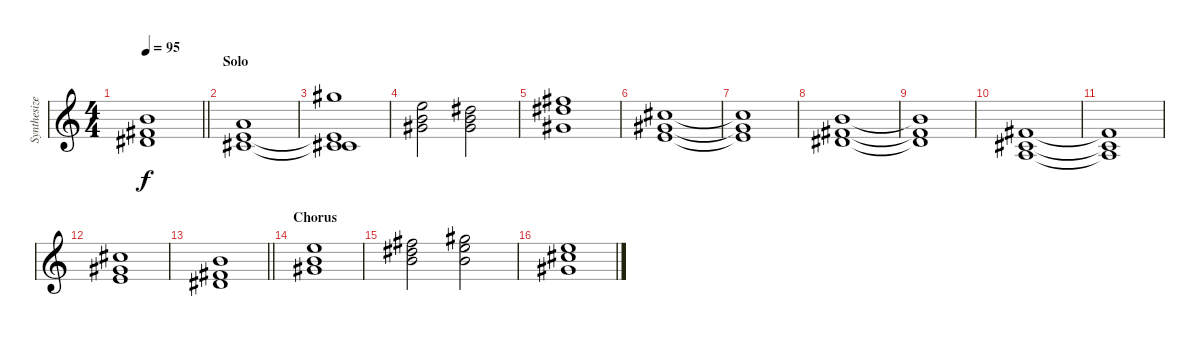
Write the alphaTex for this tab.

\track ("Synthesizer" "Synthesize") {instrument stringensemble1}
\staff {score}
\tuning (E4 B3 G3 D3 A2 E2 B1) {hide}
\ts (4 4)
\tempo 95
\clef g2
\barLineRight lightlight
\ks c
(7.1 7.2 8.3).1{dy f} |
\section ("" "Solo")
(5.1 5.2 6.3).1 |
(16.1 5.2{t} 6.3{t} 11.4).1 |
(12.1 12.2 13.3).2 (11.1 12.2 13.3).2 |
(14.1 16.2 13.3).1 |
(9.1 9.2 9.3).1 |
(9.1{t} 9.2{t} 9.3{t}).1 |
(7.1 7.2 8.3).1 |
(7.1{t} 7.2{t} 8.3{t}).1 |
(2.1 2.2 2.3).1 |
(2.1{t} 2.2{t} 2.3{t}).1 |
(9.1 9.2 9.3).1 |
\barLineRight lightlight
(7.1 7.2 8.3).1 |
\section ("" "Chorus")
(12.1 12.2 13.3).1 |
(14.1 16.2 16.3).2 (16.1 17.2 16.3).2 |
(12.1 14.2 13.3).1
